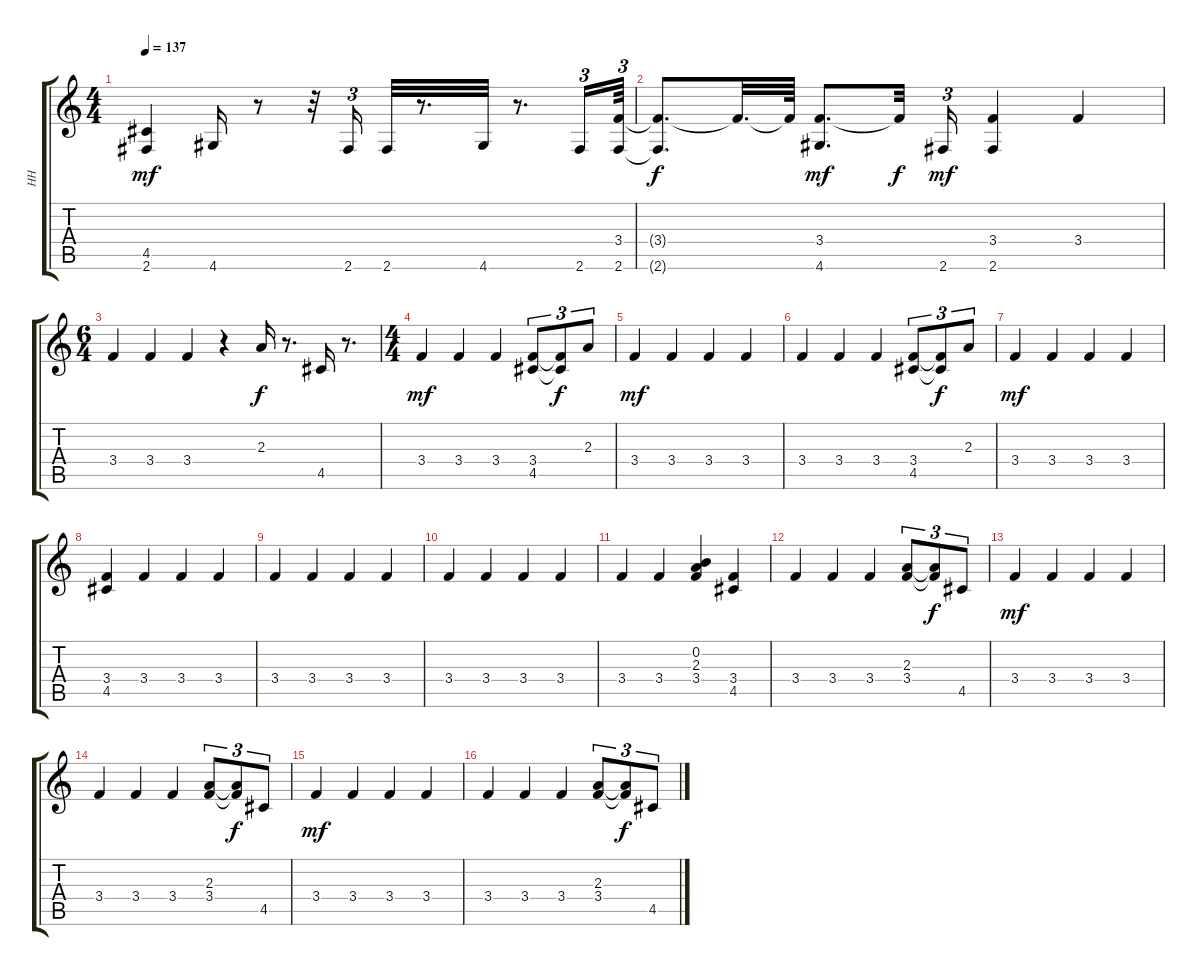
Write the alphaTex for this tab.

\track ("HH" "HH") {instrument acousticguitarsteel}
\staff {score tabs}
\tuning (E4 B3 G3 D3 A2 E2) {hide}
\ts (4 4)
\tempo 137
\clef g2
\ks c
(4.5 2.6).4{dy mf} 4.6.16 r.8 r.32 2.6.16{tu (3 2)} 2.6.32 r.8{d} 4.6.32 r.8{d} 2.6.16{tu (3 2)} (3.4 2.6).64{tu (3 2)} |
(3.4{t} 2.6{t}).8{d dy f} 3.4{t}.32{d} 3.4{t}.64 (3.4 4.6).8{d dy mf} 3.4{t}.32{dy f} 2.6.16{tu (3 2) dy mf} (3.4 2.6).4 3.4.4 |
\ts (6 4)
3.4.4 3.4.4 3.4.4 r.4 2.3.16{dy f} r.8{d} 4.5.16 r.8{d} |
\ts (4 4)
3.4.4{dy mf} 3.4.4 3.4.4 (3.4 4.5).8{tu (3 2)} (3.4{t} 4.5{t}).8{tu (3 2) dy f} 2.3.8{tu (3 2)} |
3.4.4{dy mf} 3.4.4 3.4.4 3.4.4 |
3.4.4 3.4.4 3.4.4 (3.4 4.5).8{tu (3 2)} (3.4{t} 4.5{t}).8{tu (3 2) dy f} 2.3.8{tu (3 2)} |
3.4.4{dy mf} 3.4.4 3.4.4 3.4.4 |
(3.4 4.5).4 3.4.4 3.4.4 3.4.4 |
3.4.4 3.4.4 3.4.4 3.4.4 |
3.4.4 3.4.4 3.4.4 3.4.4 |
3.4.4 3.4.4 (0.2 2.3 3.4).4 (3.4 4.5).4 |
3.4.4 3.4.4 3.4.4 (2.3 3.4).8{tu (3 2)} (2.3{t} 3.4{t}).8{tu (3 2) dy f} 4.5.8{tu (3 2)} |
3.4.4{dy mf} 3.4.4 3.4.4 3.4.4 |
3.4.4 3.4.4 3.4.4 (2.3 3.4).8{tu (3 2)} (2.3{t} 3.4{t}).8{tu (3 2) dy f} 4.5.8{tu (3 2)} |
3.4.4{dy mf} 3.4.4 3.4.4 3.4.4 |
3.4.4 3.4.4 3.4.4 (2.3 3.4).8{tu (3 2)} (2.3{t} 3.4{t}).8{tu (3 2) dy f} 4.5.8{tu (3 2)}
